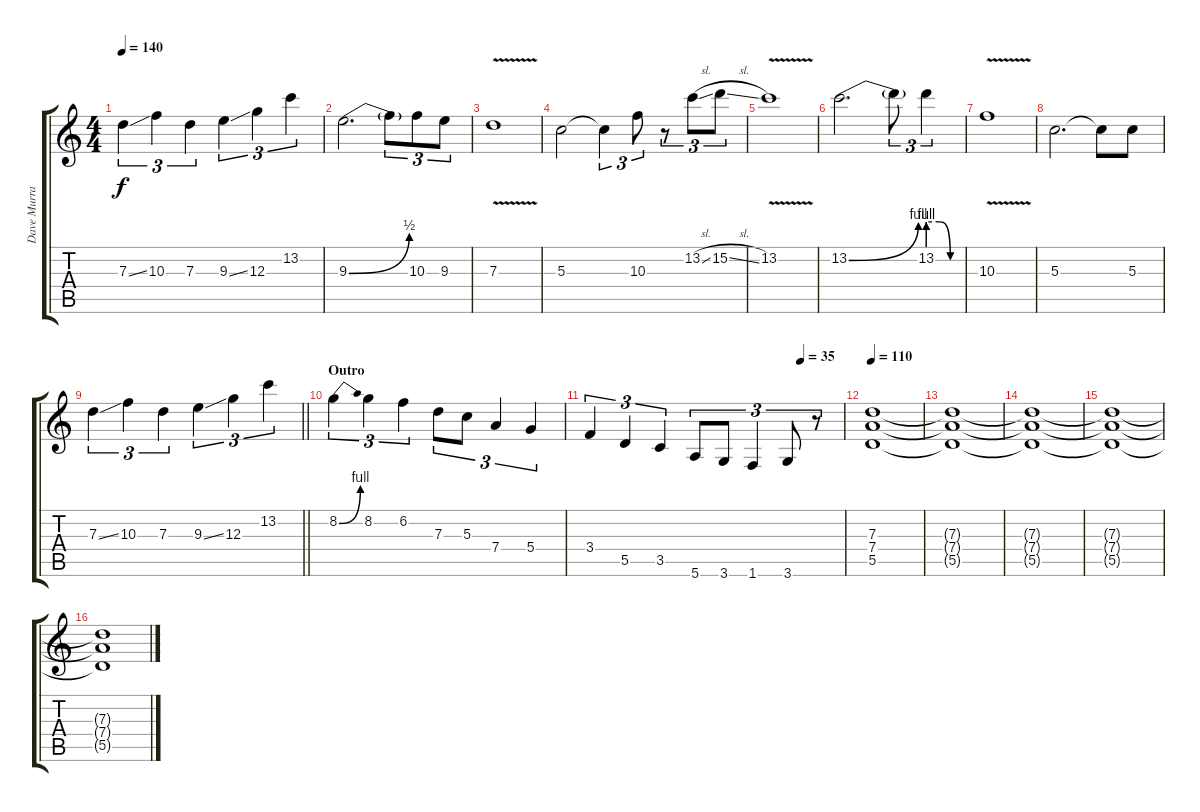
\track ("Dave Murray" "Dave Murra") {instrument distortionguitar}
\staff {score tabs}
\tuning (E4 B3 G3 D3 A2 E2) {hide}
\ts (4 4)
\tempo 140
\clef g2
\ks c
7.3{ss}.4{tu (3 2) dy f} 10.3.4{tu (3 2)} 7.3.4{tu (3 2)} 9.3{ss}.4{tu (3 2)} 12.3.4{tu (3 2)} 13.2.4{tu (3 2)} |
9.3{be (bend 0 0 60 2)}.2{d} 9.3{t}.8{tu (3 2)} 10.3.8{tu (3 2)} 9.3.8{tu (3 2)} |
7.3{v}.1 |
5.3.2 5.3{t}.4{tu (3 2)} 10.3.8{tu (3 2)} r.8{tu (3 2)} 13.2{sl}.8{tu (3 2)} 15.2{sl}.8{tu (3 2)} |
13.2{v}.1 |
13.2{be (bend 0 0 60 4)}.2{d} 13.2{t}.8{tu (3 2)} 13.2{be (custom 0 4 20 4 40 0 60 0)}.4{tu (3 2)} |
10.3{v}.1 |
5.3.2{d} 5.3{t}.8 5.3.8 |
\barLineRight lightlight
7.3{ss}.4{tu (3 2)} 10.3.4{tu (3 2)} 7.3.4{tu (3 2)} 9.3{ss}.4{tu (3 2)} 12.3.4{tu (3 2)} 13.2.4{tu (3 2)} |
\section ("" "Outro")
8.2{be (bend 0 0 60 4)}.4{tu (3 2)} 8.2.4{tu (3 2)} 6.2.4{tu (3 2)} 7.3.8{tu (3 2)} 5.3.8{tu (3 2)} 7.4.4{tu (3 2)} 5.4.4{tu (3 2)} |
\tempo (35 0.8333333333333334)
3.4.4{tu (3 2)} 5.5.4{tu (3 2)} 3.5.4{tu (3 2)} 5.6.8{tu (3 2)} 3.6.8{tu (3 2)} 1.6.4{tu (3 2)} 3.6.8{tu (3 2)} r.8{tu (3 2)} |
\tempo 110
(7.3 7.4 5.5).1{volume 11} |
(7.3{t} 7.4{t} 5.5{t}).1 |
(7.3{t} 7.4{t} 5.5{t}).1 |
(7.3{t} 7.4{t} 5.5{t}).1{volume 5} |
(7.3{t} 7.4{t} 5.5{t}).1
